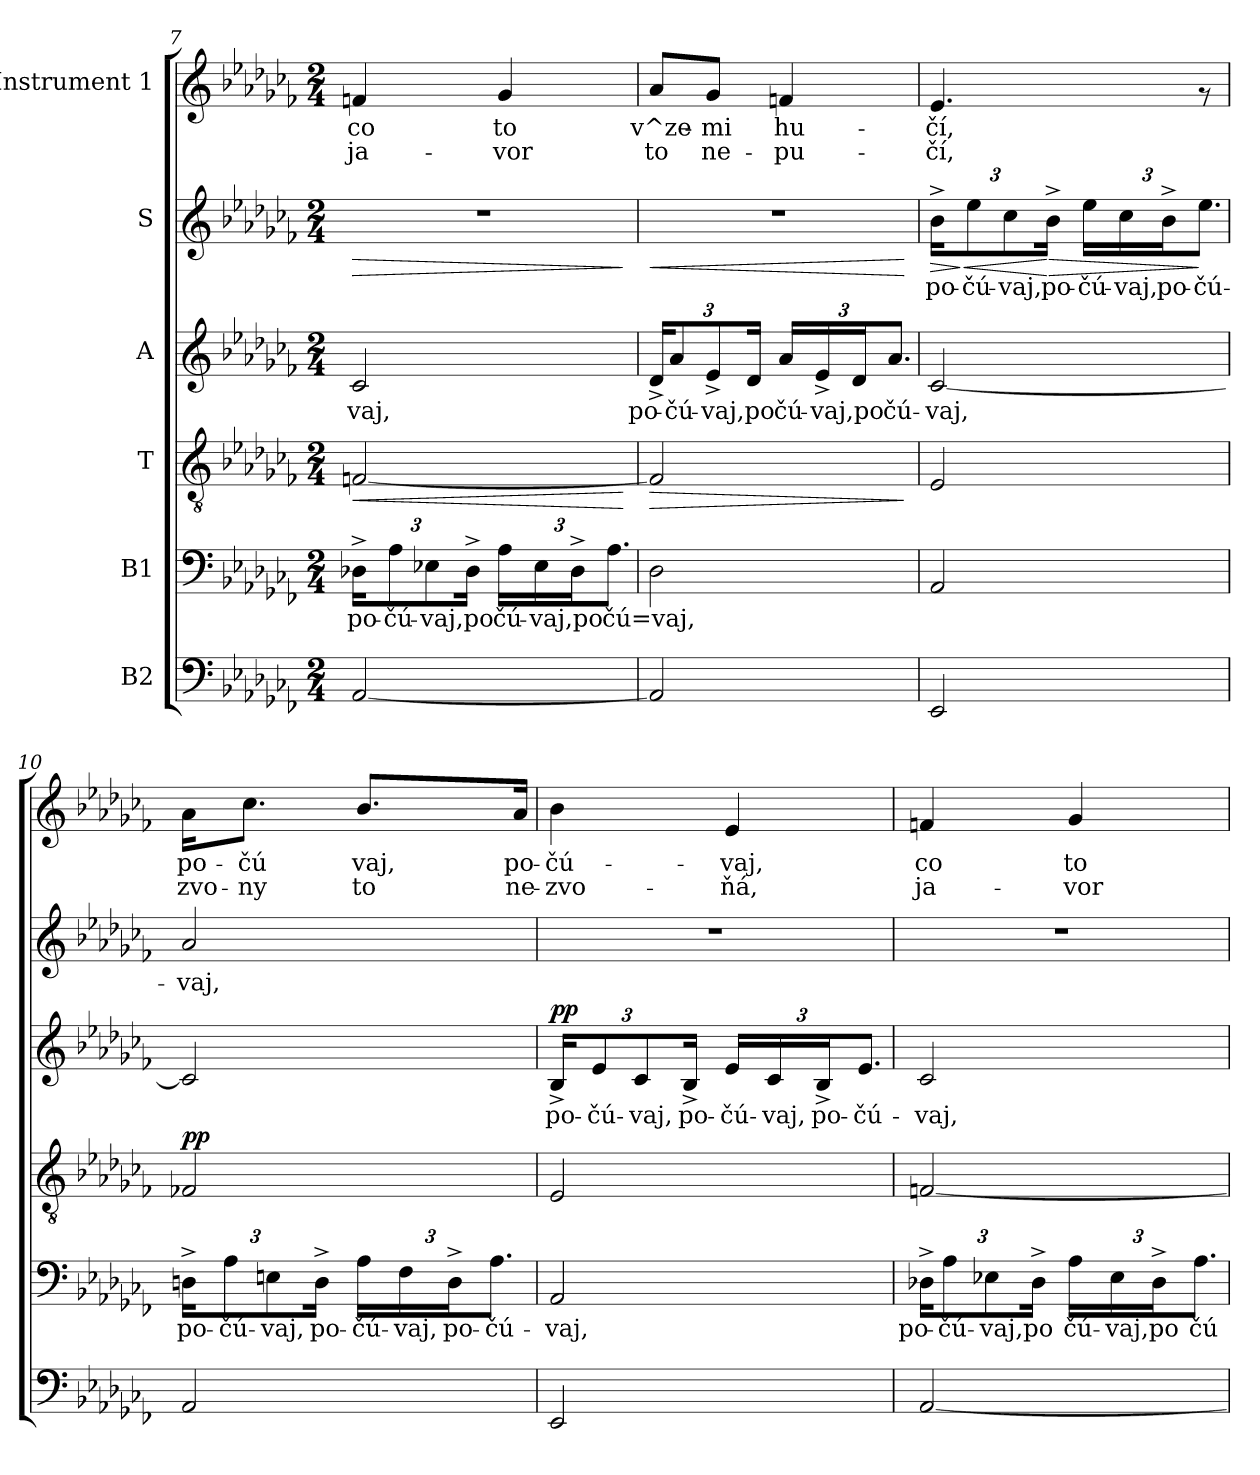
**kern	**text	**kern	**text	**kern	**text	**dynam	**kern	**text	**dynam	**kern	**text	**dynam	**kern	**text	**text
*part6	*part6	*part5	*part5	*part4	*part4	*part4	*part3	*part3	*part3	*part2	*part2	*part2	*part1	*part1	*part1
*staff6	*staff6	*staff5	*staff5	*staff4	*staff4	*staff4	*staff3	*staff3	*staff3	*staff2	*staff2	*staff2	*staff1	*staff1	*staff1
*I"B2	*	*I"B1	*	*I"T	*	*	*I"A	*	*	*I"S	*	*	*I"Instrument 1	*	*
*clefF4	*	*clefF4	*	*clefGv2	*	*	*clefG2	*	*	*clefG2	*	*	*clefG2	*	*
*k[b-e-a-d-g-c-f-]	*	*k[b-e-a-d-g-c-f-]	*	*k[b-e-a-d-g-c-f-]	*	*	*k[b-e-a-d-g-c-f-]	*	*	*k[b-e-a-d-g-c-f-]	*	*	*k[b-e-a-d-g-c-f-]	*	*
*C-:	*	*C-:	*	*C-:	*	*	*C-:	*	*	*C-:	*	*	*C-:	*	*
*M2/4	*	*M2/4	*	*M2/4	*	*	*M2/4	*	*	*M2/4	*	*	*M2/4	*	*
=7	=7	=7	=7	=7	=7	=7	=7	=7	=7	=7	=7	=7	=7	=7	=7
!	!LO:LY:b	!	!LO:LY:b:cj	!	!LO:LY:b:cj	!LO:HP:b	!	!LO:LY:b:cj	!	!	!	!LO:HP:b	!	!LO:LY:b:rj	!LO:LY:b:rj
[<2AA-/	.	24D-X^>\L	po-	[<2Fn/	.	<	2c-/	-vaj,	.	2r	.	>	4fn/	co	ja-
!	!	!	!LO:LY:b:cj	!	!	!	!	!	!	!	!	!	!	!	!
.	.	12A-\	-čú-	.	.	.	.	.	.	.	.	.	.	.	.
!	!	!	!LO:LY:b:cj	!	!	!	!	!	!	!	!	!	!	!	!
.	.	12E-X\	-vaj,po-	.	.	.	.	.	.	.	.	.	.	.	.
!	!	!	!LO:LY:b:cj	!	!	!	!	!	!	!	!	!	!	!	!
.	.	24D-^>\J	--	.	.	.	.	.	.	.	.	.	.	.	.
!	!	!	!LO:LY:b:cj	!	!	!	!	!	!	!	!	!	!	!LO:LY:b:rj	!LO:LY:b:rj
.	.	24A-\L	-čú-	.	.	.	.	.	.	.	.	.	4g-/	-to	vor
!	!	!	!LO:LY:b:cj	!	!	!	!	!	!	!	!	!	!	!	!
.	.	24E-\	-vaj,po-	.	.	.	.	.	.	.	.	.	.	.	.
!	!	!	!LO:LY:b:cj	!	!	!	!	!	!	!	!	!	!	!	!
.	.	24D-^>\	--	.	.	.	.	.	.	.	.	.	.	.	.
!	!	!	!LO:LY:b:cj	!	!	!	!	!	!	!	!	!	!	!	!
.	.	12.A-\J	-čú=vaj,	.	.	.	.	.	.	.	.	.	.	.	.
.	.	.	.	.	.	[	.	.	.	.	.	]	.	.	.
=8	=8	=8	=8	=8	=8	=8	=8	=8	=8	=8	=8	=8	=8	=8	=8
!	!LO:LY:b	!	!LO:LY:b:cj	!	!LO:LY:b:cj	!LO:HP:b	!	!LO:LY:b:cj	!	!	!	!LO:HP:b	!	!LO:LY:b:rj	!LO:LY:b:rj
2AA-/]	.	2D-\	.	2F/]	.	>	24d-^>/L	po-	.	2r	.	<	8a-/L	v^ze-	-to
!	!	!	!	!	!	!	!	!LO:LY:b:cj	!	!	!	!	!	!	!
.	.	.	.	.	.	.	12a-/	-čú-	.	.	.	.	.	.	.
!	!	!	!	!	!	!	!	!LO:LY:b:cj	!	!	!	!	!	!LO:LY:b:rj	!LO:LY:b:rj
.	.	.	.	.	.	.	12e-^>/	-vaj,po-	.	.	.	.	8g-/J	mi	ne-
!	!	!	!	!	!	!	!	!LO:LY:b:cj	!	!	!	!	!	!	!
.	.	.	.	.	.	.	24d-/J	--	.	.	.	.	.	.	.
!	!	!	!	!	!	!	!	!LO:LY:b:cj	!	!	!	!	!	!LO:LY:b:rj	!LO:LY:b:rj
.	.	.	.	.	.	.	24a-/L	-čú-	.	.	.	.	4fn/	-hu-	-pu-
!	!	!	!	!	!	!	!	!LO:LY:b:cj	!	!	!	!	!	!	!
.	.	.	.	.	.	.	24e-^>/	-vaj,po-	.	.	.	.	.	.	.
!	!	!	!	!	!	!	!	!LO:LY:b:cj	!	!	!	!	!	!	!
.	.	.	.	.	.	.	24d-/	--	.	.	.	.	.	.	.
!	!	!	!	!	!	!	!	!LO:LY:b:cj	!	!	!	!	!	!	!
.	.	.	.	.	.	.	12.a-/J	-čú-	.	.	.	.	.	.	.
.	.	.	.	.	.	]	.	.	.	.	.	[	.	.	.
!!LO:PB:g=z
=9	=9	=9	=9	=9	=9	=9	=9	=9	=9	=9	=9	=9	=9	=9	=9
!	!LO:LY:b	!	!LO:LY:b:cj	!	!LO:LY:b:cj	!	!	!LO:LY:b:cj	!	!	!LO:LY:b:cj	!LO:HP:b	!	!LO:LY:b:rj	!LO:LY:b:rj
2EE-/	.	2AA-/	.	2E-/	.	.	[<2c-/	-vaj,	.	24b-^>\L	po-	>	4.e-/	-čí,	čí,
!	!	!	!	!	!	!	!	!	!	!	!LO:LY:b:cj	!LO:HP:n=1:b	!	!	!
.	.	.	.	.	.	.	.	.	.	12ee-\	-čú-	] <	.	.	.
!	!	!	!	!	!	!	!	!	!	!	!LO:LY:b:cj	!	!	!	!
.	.	.	.	.	.	.	.	.	.	12cc-\	-vaj,	.	.	.	.
!	!	!	!	!	!	!	!	!	!	!	!LO:LY:b:cj	!LO:HP:n=1:b	!	!	!
.	.	.	.	.	.	.	.	.	.	24b-^>\J	po-	[ >	.	.	.
!	!	!	!	!	!	!	!	!	!	!	!LO:LY:b:cj	!	!	!	!
.	.	.	.	.	.	.	.	.	.	24ee-\L	-čú-	.	.	.	.
!	!	!	!	!	!	!	!	!	!	!	!LO:LY:b:cj	!	!	!	!
.	.	.	.	.	.	.	.	.	.	24cc-\	-vaj,	.	.	.	.
!	!	!	!	!	!	!	!	!	!	!	!LO:LY:b:cj	!	!	!	!
.	.	.	.	.	.	.	.	.	.	24b-^>\	po-	.	.	.	.
!	!	!	!	!	!	!	!	!	!	!	!LO:LY:b:cj	!	!	!	!
.	.	.	.	.	.	.	.	.	.	12.ee-\J	-čú-	]	8rf	.	.
=10	=10	=10	=10	=10	=10	=10	=10	=10	=10	=10	=10	=10	=10	=10	=10
!	!LO:LY:b	!	!LO:LY:b:cj	!	!LO:LY:b:cj	!LO:DY:b	!	!LO:LY:b:cj	!	!	!LO:LY:b:cj	!	!	!LO:LY:b:rj	!LO:LY:b:rj
2AA-/	.	24Dn^>\L	po-	2F-X/	.	pp	2c-/]	.	.	2a-/	-vaj,	.	16a-\KL	po-	-zvo-
!	!	!	!LO:LY:b:cj	!	!	!	!	!	!	!	!	!	!	!	!
.	.	12A-\	-čú-	.	.	.	.	.	.	.	.	.	.	.	.
!	!	!	!	!	!	!	!	!	!	!	!	!	!	!LO:LY:b:rj	!LO:LY:b:rj
.	.	.	.	.	.	.	.	.	.	.	.	.	8.cc-\J	-čú	ny
!	!	!	!LO:LY:b:cj	!	!	!	!	!	!	!	!	!	!	!	!
.	.	12En\	-vaj,	.	.	.	.	.	.	.	.	.	.	.	.
!	!	!	!LO:LY:b:cj	!	!	!	!	!	!	!	!	!	!	!	!
.	.	24D^>\J	po-	.	.	.	.	.	.	.	.	.	.	.	.
!	!	!	!LO:LY:b:cj	!	!	!	!	!	!	!	!	!	!	!LO:LY:b:rj	!LO:LY:b:rj
.	.	24A-\L	-čú-	.	.	.	.	.	.	.	.	.	8.b-/L	vaj,	to
!	!	!	!LO:LY:b:cj	!	!	!	!	!	!	!	!	!	!	!	!
.	.	24F-\	-vaj,	.	.	.	.	.	.	.	.	.	.	.	.
!	!	!	!LO:LY:b:cj	!	!	!	!	!	!	!	!	!	!	!	!
.	.	24D^>\	po-	.	.	.	.	.	.	.	.	.	.	.	.
!	!	!	!LO:LY:b:cj	!	!	!	!	!	!	!	!	!	!	!	!
.	.	12.A-\J	-čú-	.	.	.	.	.	.	.	.	.	.	.	.
!	!	!	!	!	!	!	!	!	!	!	!	!	!	!LO:LY:b:rj	!LO:LY:b:rj
.	.	.	.	.	.	.	.	.	.	.	.	.	16a-/Jk	po-	-ne-
=11	=11	=11	=11	=11	=11	=11	=11	=11	=11	=11	=11	=11	=11	=11	=11
!	!LO:LY:b	!	!LO:LY:b:cj	!	!LO:LY:b:cj	!	!	!LO:LY:b:cj	!LO:DY:a	!	!	!	!	!LO:LY:b:rj	!LO:LY:b:rj
2EE-/	.	2AA-/	-vaj,	2E-/	.	.	24B-^>/L	po-	pp	2r	.	.	4b-\	-čú-	-zvo-
!	!	!	!	!	!	!	!	!LO:LY:b:cj	!	!	!	!	!	!	!
.	.	.	.	.	.	.	12e-/	-čú-	.	.	.	.	.	.	.
!	!	!	!	!	!	!	!	!LO:LY:b:cj	!	!	!	!	!	!	!
.	.	.	.	.	.	.	12c-/	-vaj,	.	.	.	.	.	.	.
!	!	!	!	!	!	!	!	!LO:LY:b:cj	!	!	!	!	!	!	!
.	.	.	.	.	.	.	24B-^>/J	po-	.	.	.	.	.	.	.
!	!	!	!	!	!	!	!	!LO:LY:b:cj	!	!	!	!	!	!LO:LY:b:rj	!LO:LY:b:rj
.	.	.	.	.	.	.	24e-/L	-čú-	.	.	.	.	4e-/	-vaj,	ňá,
!	!	!	!	!	!	!	!	!LO:LY:b:cj	!	!	!	!	!	!	!
.	.	.	.	.	.	.	24c-/	-vaj,	.	.	.	.	.	.	.
!	!	!	!	!	!	!	!	!LO:LY:b:cj	!	!	!	!	!	!	!
.	.	.	.	.	.	.	24B-^>/	po-	.	.	.	.	.	.	.
!	!	!	!	!	!	!	!	!LO:LY:b:cj	!	!	!	!	!	!	!
.	.	.	.	.	.	.	12.e-/J	-čú-	.	.	.	.	.	.	.
!!LO:PB:g=z
=12	=12	=12	=12	=12	=12	=12	=12	=12	=12	=12	=12	=12	=12	=12	=12
!	!LO:LY:b	!	!LO:LY:b:cj	!	!LO:LY:b:cj	!	!	!LO:LY:b:cj	!	!	!	!	!	!LO:LY:b:rj	!LO:LY:b:rj
[<2AA-/	.	24D-X^>\L	po-	[<2Fn/	.	.	2c-/	-vaj,	.	2r	.	.	4fn/	co	ja-
!	!	!	!LO:LY:b:cj	!	!	!	!	!	!	!	!	!	!	!	!
.	.	12A-\	-čú-	.	.	.	.	.	.	.	.	.	.	.	.
!	!	!	!LO:LY:b:cj	!	!	!	!	!	!	!	!	!	!	!	!
.	.	12E-X\	-vaj,po-	.	.	.	.	.	.	.	.	.	.	.	.
!	!	!	!LO:LY:b:cj	!	!	!	!	!	!	!	!	!	!	!	!
.	.	24D-^>\J	--	.	.	.	.	.	.	.	.	.	.	.	.
!	!	!	!LO:LY:b:cj	!	!	!	!	!	!	!	!	!	!	!LO:LY:b:rj	!LO:LY:b:rj
.	.	24A-\L	-čú-	.	.	.	.	.	.	.	.	.	4g-/	-to	vor
!	!	!	!LO:LY:b:cj	!	!	!	!	!	!	!	!	!	!	!	!
.	.	24E-\	-vaj,po-	.	.	.	.	.	.	.	.	.	.	.	.
!	!	!	!LO:LY:b:cj	!	!	!	!	!	!	!	!	!	!	!	!
.	.	24D-^>\	--	.	.	.	.	.	.	.	.	.	.	.	.
!	!	!	!LO:LY:b:cj	!	!	!	!	!	!	!	!	!	!	!	!
.	.	12.A-\J	-čú-	.	.	.	.	.	.	.	.	.	.	.	.
=	=	=	=	=	=	=	=	=	=	=	=	=	=	=	=
*-	*-	*-	*-	*-	*-	*-	*-	*-	*-	*-	*-	*-	*-	*-	*-
